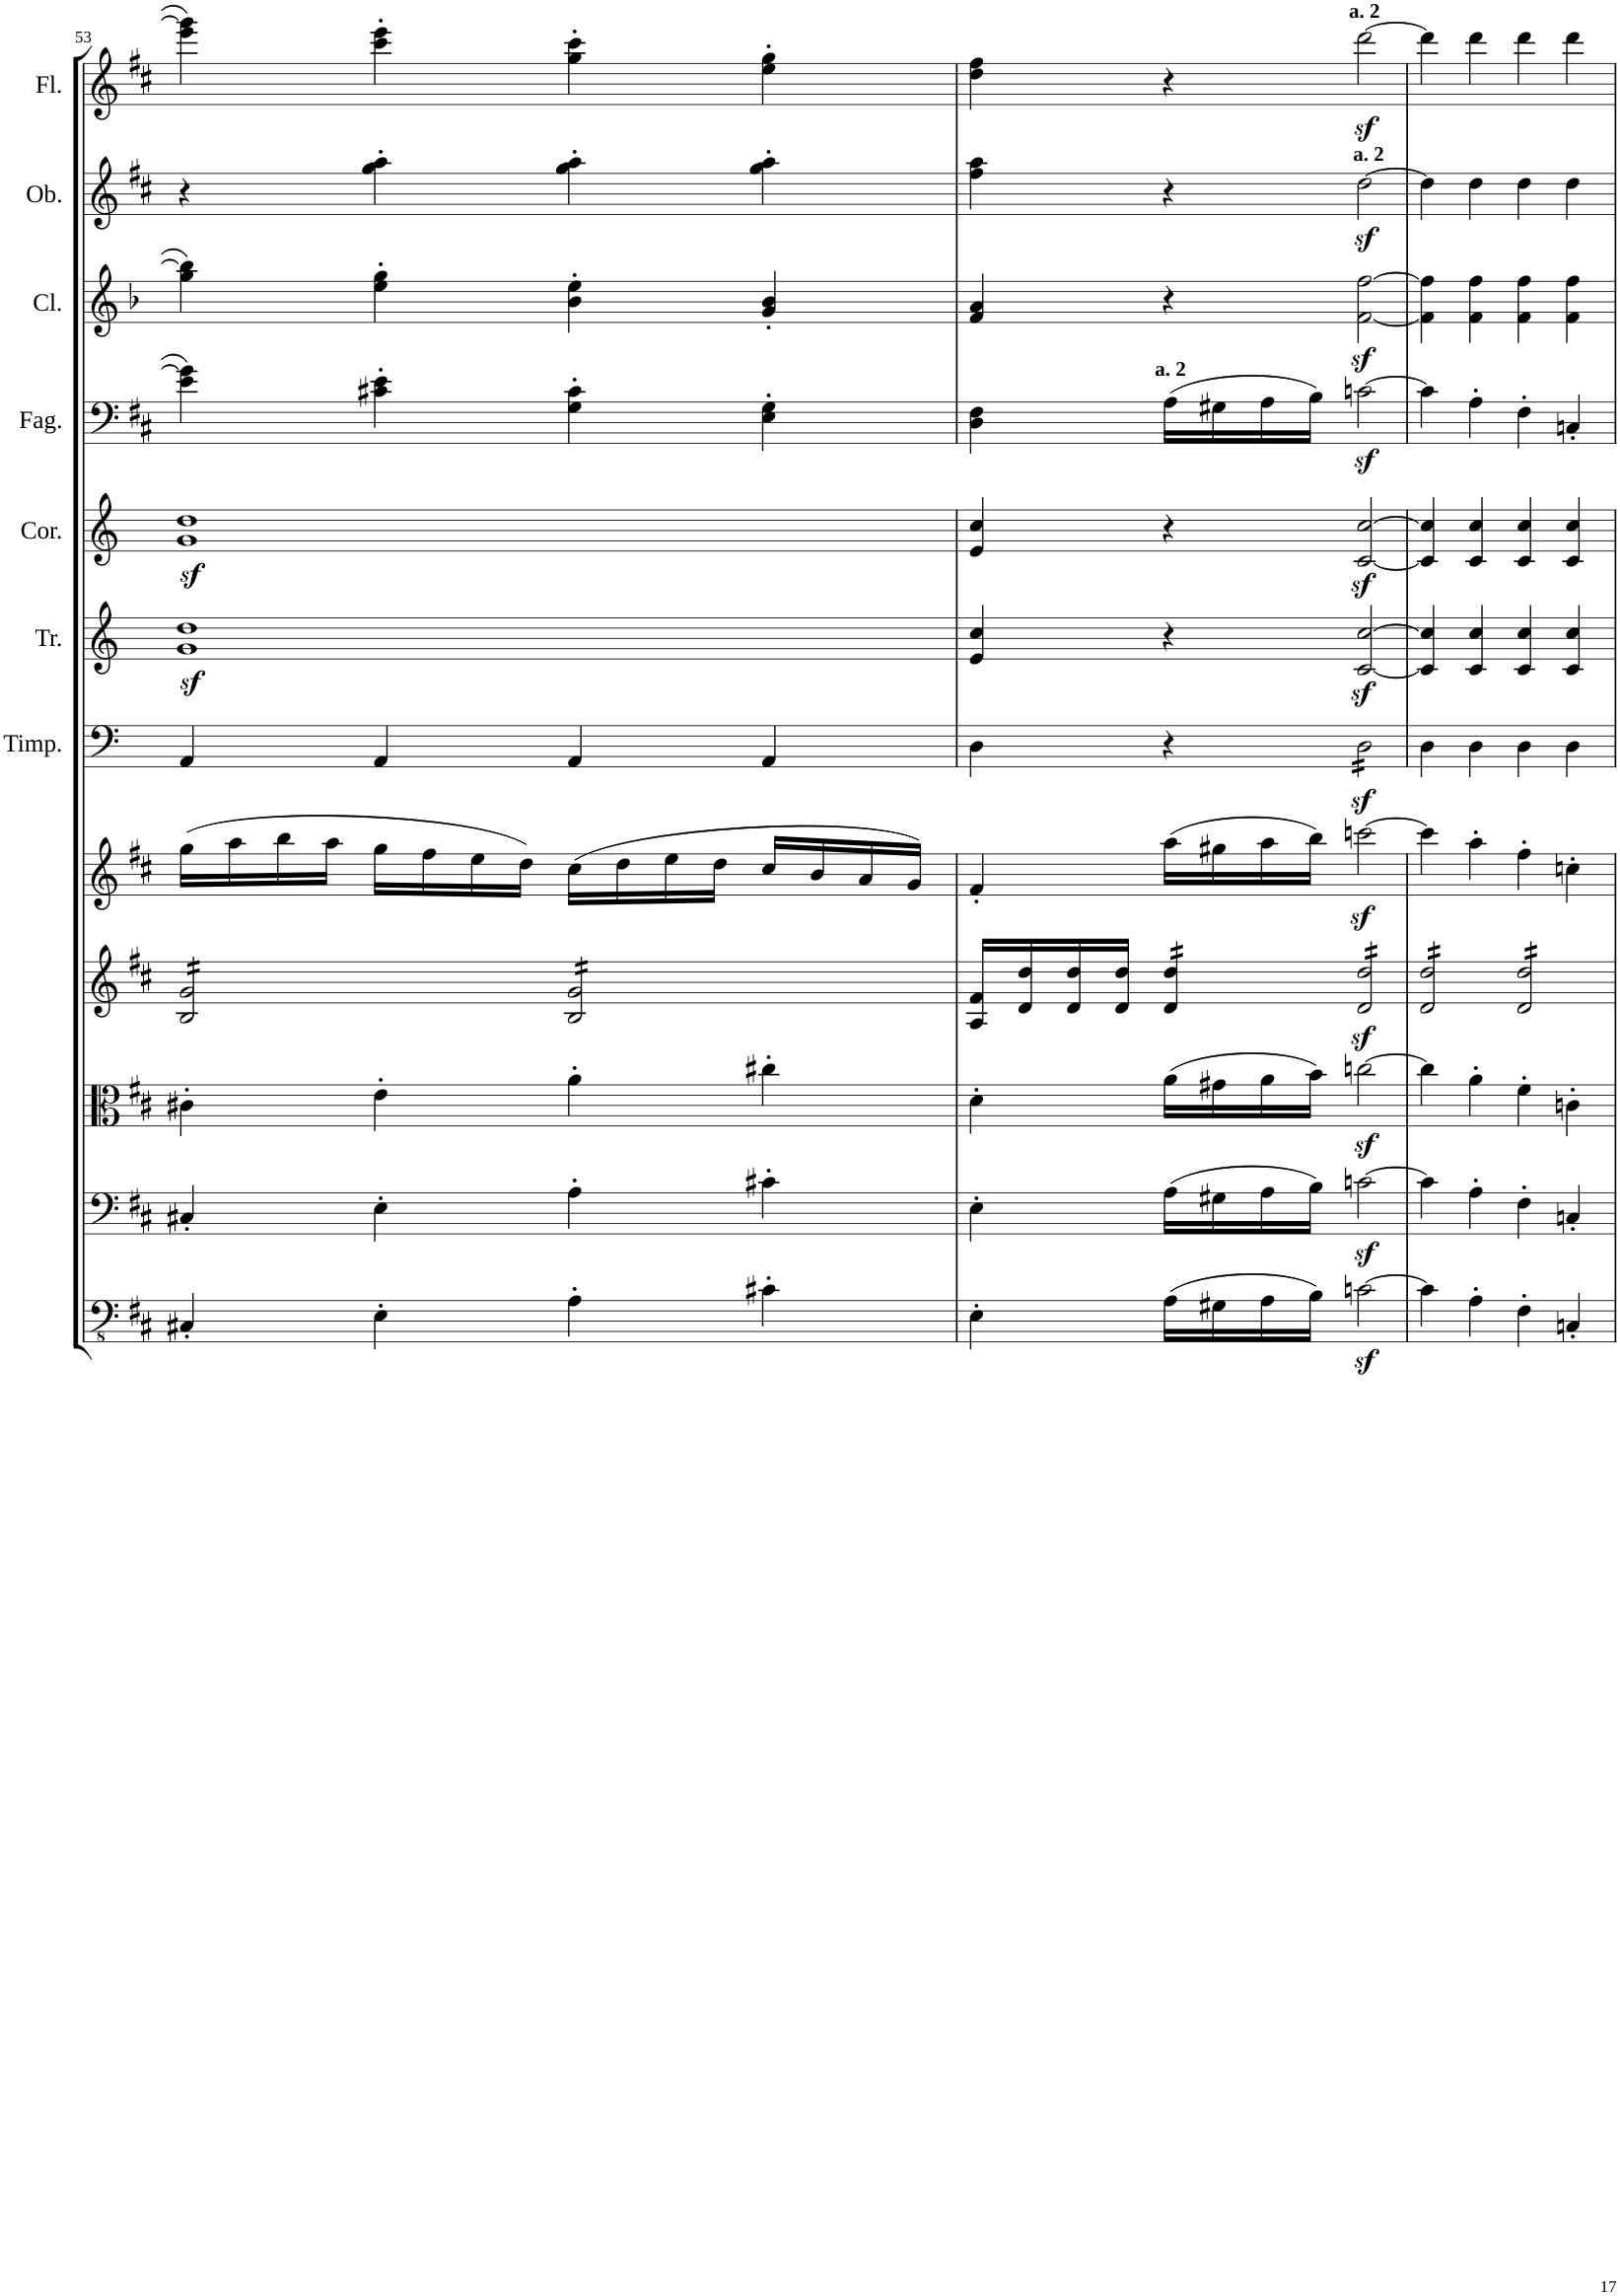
**kern	**kern	**kern	**kern	**kern	**kern	**kern	**kern	**kern	**kern	**kern	**kern
*part12	*part11	*part10	*part9	*part8	*part7	*part6	*part5	*part4	*part3	*part2	*part1
*staff12	*staff11	*staff10	*staff9	*staff8	*staff7	*staff6	*staff5	*staff4	*staff3	*staff2	*staff1
*I"Basso	*I"Violoncello	*I"Viola	*I"Violino II	*I"Violino I	*I"Timpani	*I"Trombe in D	*I"Corni in D	*I"Fagotti	*I"Clarinetti in A	*I"Oboi	*I"Flauti
*	*	*	*	*	*I'Timp.	*I'Tr.	*I'Cor.	*I'Fag.	*I'Cl.	*I'Ob.	*I'Fl.
!!LO:PB:g=z
*clefFv4	*clefF4	*clefC3	*clefG2	*clefG2	*clefF4	*clefG2	*clefG2	*clefF4	*clefG2	*clefG2	*clefG2
*	*	*	*	*	*	*Trd-1c-2	*Trd6c10	*	*Trd2c3	*	*
*k[f#c#]	*k[f#c#]	*k[f#c#]	*k[f#c#]	*k[f#c#]	*k[]	*k[]	*k[]	*k[f#c#]	*k[b-]	*k[f#c#]	*k[f#c#]
*M4/4	*M4/4	*M4/4	*M4/4	*M4/4	*M4/4	*M4/4	*M4/4	*M4/4	*M4/4	*M4/4	*M4/4
*met(c)	*met(c)	*met(c)	*met(c)	*met(c)	*met(c)	*met(c)	*met(c)	*met(c)	*met(c)	*met(c)	*met(c)
=53	=53	=53	=53	=53	=53	=53	=53	=53	=53	=53	=53
*	*	*	*tremolo	*	*	*	*	*	*	*	*
4CC#X'/	4C#X'/	4c#X'\	16B/ 16g/LL	(16gg\LL	4AA/	1gz<^ 1ddz<^	1gz<^ 1ddz<^	4e\ 4g\]	4gg\ 4bb-\]	4r	4eee\ 4ggg\]
.	.	.	16B/ 16g/	16aa\	.	.	.	.	.	.	.
.	.	.	16B/ 16g/	16bb\	.	.	.	.	.	.	.
.	.	.	16B/ 16g/	16aa\JJ	.	.	.	.	.	.	.
4EE'\	4E'\	4e'\	16B/ 16g/	16gg\LL	4AA/	.	.	4c#X\' 4e\'	4ee\' 4gg\'	4gg\' 4aa\'	4ccc#\' 4eee\'
.	.	.	16B/ 16g/	16ff#\	.	.	.	.	.	.	.
.	.	.	16B/ 16g/	16ee\	.	.	.	.	.	.	.
.	.	.	16B/ 16g/JJ	16dd\JJ)	.	.	.	.	.	.	.
4AA'\	4A'\	4a'\	16B/ 16g/LL	(16cc#\LL	4AA/	.	.	4G\' 4c#\'	4b-\' 4ee\'	4gg\' 4aa\'	4gg\' 4ccc#\'
.	.	.	16B/ 16g/	16dd\	.	.	.	.	.	.	.
.	.	.	16B/ 16g/	16ee\	.	.	.	.	.	.	.
.	.	.	16B/ 16g/	16dd\JJ	.	.	.	.	.	.	.
4C#X'\	4c#X'\	4cc#X'\	16B/ 16g/	16cc#/LL	4AA/	.	.	4E\' 4G\'	4g/' 4b-/'	4gg\' 4aa\'	4ee\' 4gg\'
.	.	.	16B/ 16g/	16b/	.	.	.	.	.	.	.
.	.	.	16B/ 16g/	16a/	.	.	.	.	.	.	.
.	.	.	16B/ 16g/JJ	16g/JJ)	.	.	.	.	.	.	.
*	*	*	*Xtremolo	*	*	*	*	*	*	*	*
=54	=54	=54	=54	=54	=54	=54	=54	=54	=54	=54	=54
4EE'\	4E'\	4d'\	16A/ 16f#/LL	4f#'/	4D\	4e/ 4cc/	4e/ 4cc/	4D\ 4F#\	4f/ 4a/	4ff#\ 4aa\	4dd\ 4ff#\
.	.	.	16d/ 16dd/	.	.	.	.	.	.	.	.
.	.	.	16d/ 16dd/	.	.	.	.	.	.	.	.
.	.	.	16d/ 16dd/JJ	.	.	.	.	.	.	.	.
!	!	!	!	!	!	!	!	!LO:TX:a:B:t=a. 2	!	!	!
*	*	*	*tremolo	*	*	*	*	*	*	*	*
(16AA\LL	(16A\LL	(16a\LL	16d/ 16dd/LL	(16aa\LL	4r	4r	4r	(16A\LL	4r	4r	4r
16GG#X\	16G#X\	16g#X\	16d/ 16dd/	16gg#X\	.	.	.	16G#X\	.	.	.
16AA\	16A\	16a\	16d/ 16dd/	16aa\	.	.	.	16A\	.	.	.
16BB\JJ)	16B\JJ)	16b\JJ)	16d/ 16dd/JJ	16bb\JJ)	.	.	.	16B\JJ)	.	.	.
!	!	!	!	!	!	!	!	!	!	!	!LO:TX:a:B:t=a. 2
!	!	!	!	!	!	!	!	!	!	!LO:TX:a:B:t=a. 2	!
*	*	*	*	*	*tremolo	*	*	*	*	*	*
[2Cnz<^\	[2cnz<^\	[2ccnz<^\	16d/z<^ 16dd/z<^LL	[2cccnz<^\	16Dz<^\LL	[2c/z<^ [2cc/z<^	[2c/z<^ [2cc/z<^	[2cnz<\	[2f\z<^ [2ff\z<^	[2ddz<^\	[2dddz<^\
.	.	.	16d/z<^ 16dd/z<^	.	16Dz<^\	.	.	.	.	.	.
.	.	.	16d/z<^ 16dd/z<^	.	16Dz<^\	.	.	.	.	.	.
.	.	.	16d/z<^ 16dd/z<^	.	16Dz<^\	.	.	.	.	.	.
.	.	.	16d/z<^ 16dd/z<^	.	16Dz<^\	.	.	.	.	.	.
.	.	.	16d/z<^ 16dd/z<^	.	16Dz<^\	.	.	.	.	.	.
.	.	.	16d/z<^ 16dd/z<^	.	16Dz<^\	.	.	.	.	.	.
.	.	.	16d/z<^ 16dd/z<^JJ	.	16Dz<^\JJ	.	.	.	.	.	.
*	*	*	*	*	*Xtremolo	*	*	*	*	*	*
=55	=55	=55	=55	=55	=55	=55	=55	=55	=55	=55	=55
4C\]	4c\]	4cc\]	16d/ 16dd/LL	4ccc\]	4D\	4c/] 4cc/]	4c/] 4cc/]	4c\]	4f\] 4ff\]	4dd\]	4ddd\]
.	.	.	16d/ 16dd/	.	.	.	.	.	.	.	.
.	.	.	16d/ 16dd/	.	.	.	.	.	.	.	.
.	.	.	16d/ 16dd/	.	.	.	.	.	.	.	.
4AA'\	4A'\	4a'\	16d/ 16dd/	4aa'\	4D\	4c/ 4cc/	4c/ 4cc/	4A'\	4f\ 4ff\	4dd\	4ddd\
.	.	.	16d/ 16dd/	.	.	.	.	.	.	.	.
.	.	.	16d/ 16dd/	.	.	.	.	.	.	.	.
.	.	.	16d/ 16dd/JJ	.	.	.	.	.	.	.	.
4FF#'\	4F#'\	4f#'\	16d/ 16dd/LL	4ff#'\	4D\	4c/ 4cc/	4c/ 4cc/	4F#'\	4f\ 4ff\	4dd\	4ddd\
.	.	.	16d/ 16dd/	.	.	.	.	.	.	.	.
.	.	.	16d/ 16dd/	.	.	.	.	.	.	.	.
.	.	.	16d/ 16dd/	.	.	.	.	.	.	.	.
4CCn'/	4Cn'/	4cn'\	16d/ 16dd/	4ccn'\	4D\	4c/ 4cc/	4c/ 4cc/	4Cn'/	4f\ 4ff\	4dd\	4ddd\
.	.	.	16d/ 16dd/	.	.	.	.	.	.	.	.
.	.	.	16d/ 16dd/	.	.	.	.	.	.	.	.
.	.	.	16d/ 16dd/JJ	.	.	.	.	.	.	.	.
*	*	*	*Xtremolo	*	*	*	*	*	*	*	*
=	=	=	=	=	=	=	=	=	=	=	=
*-	*-	*-	*-	*-	*-	*-	*-	*-	*-	*-	*-
